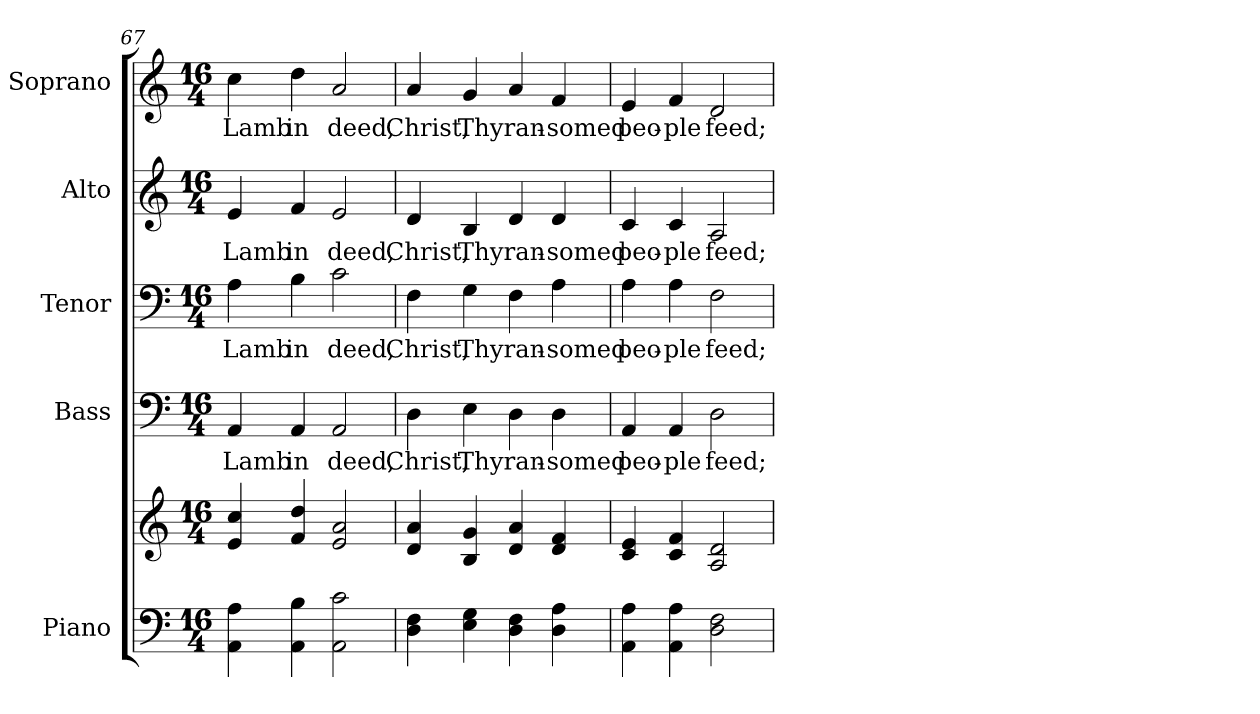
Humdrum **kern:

**kern	**kern	**kern	**text	**kern	**text	**kern	**text	**kern	**text
*part5	*part5	*part4	*part4	*part3	*part3	*part2	*part2	*part1	*part1
*staff6	*staff5	*staff4	*staff4	*staff3	*staff3	*staff2	*staff2	*staff1	*staff1
*I"Piano	*	*I"Bass	*	*I"Tenor	*	*I"Alto	*	*I"Soprano	*
*I'Pno.	*	*I'B.	*	*I'T.	*	*I'A.	*	*I'S.	*
!!LO:PB:g=z
*clefF4	*clefG2	*clefF4	*	*clefF4	*	*clefG2	*	*clefG2	*
*k[]	*k[]	*k[]	*	*k[]	*	*k[]	*	*k[]	*
*C:	*C:	*C:	*	*C:	*	*C:	*	*C:	*
*M16/4	*M16/4	*M16/4	*	*M16/4	*	*M16/4	*	*M16/4	*
=67	=67	=67	=67	=67	=67	=67	=67	=67	=67
!	!	!	!LO:LY:b:color=#000000	!	!	!	!	!	!
!	!	!	!	!	!LO:LY:b:color=#000000	!	!	!	!
!	!	!	!	!	!	!	!LO:LY:b:color=#000000	!	!
!	!	!	!	!	!	!	!	!	!LO:LY:b:color=#000000
4AAi\ 4Ai	4ei/ 4cci	4AAi/	Lamb	4Ai\	Lamb	4ei/	Lamb	4cci\	Lamb
!	!	!	!LO:LY:b:color=#000000	!	!	!	!	!	!
!	!	!	!	!	!LO:LY:b:color=#000000	!	!	!	!
!	!	!	!	!	!	!	!LO:LY:b:color=#000000	!	!
!	!	!	!	!	!	!	!	!	!LO:LY:b:color=#000000
4AAi\ 4Bi	4fi/ 4ddi	4AAi/	in	4Bi\	in	4fi/	in	4ddi\	in
!	!	!	!LO:LY:b:color=#000000	!	!	!	!	!	!
!	!	!	!	!	!LO:LY:b:color=#000000	!	!	!	!
!	!	!	!	!	!	!	!LO:LY:b:color=#000000	!	!
!	!	!	!	!	!	!	!	!	!LO:LY:b:color=#000000
2AAi\ 2ci	2ei/ 2ai	2AAi/	deed,	2ci\	deed,	2ei/	deed,	2ai/	deed,
!!LO:PB:g=z
=68	=68	=68	=68	=68	=68	=68	=68	=68	=68
!	!	!	!LO:LY:b:color=#000000	!	!	!	!	!	!
!	!	!	!	!	!LO:LY:b:color=#000000	!	!	!	!
!	!	!	!	!	!	!	!LO:LY:b:color=#000000	!	!
!	!	!	!	!	!	!	!	!	!LO:LY:b:color=#000000
4Di\ 4Fi	4di/ 4ai	4Di\	Christ,	4Fi\	Christ,	4di/	Christ,	4ai/	Christ,
!	!	!	!LO:LY:b:color=#000000	!	!	!	!	!	!
!	!	!	!	!	!LO:LY:b:color=#000000	!	!	!	!
!	!	!	!	!	!	!	!LO:LY:b:color=#000000	!	!
!	!	!	!	!	!	!	!	!	!LO:LY:b:color=#000000
4Ei\ 4Gi	4Bi/ 4gi	4Ei\	Thy	4Gi\	Thy	4Bi/	Thy	4gi/	Thy
!	!	!	!LO:LY:b:color=#000000	!	!	!	!	!	!
!	!	!	!	!	!LO:LY:b:color=#000000	!	!	!	!
!	!	!	!	!	!	!	!LO:LY:b:color=#000000	!	!
!	!	!	!	!	!	!	!	!	!LO:LY:b:color=#000000
4Di\ 4Fi	4di/ 4ai	4Di\	ran-	4Fi\	ran-	4di/	ran-	4ai/	ran-
!	!	!	!LO:LY:b:color=#000000	!	!	!	!	!	!
!	!	!	!	!	!LO:LY:b:color=#000000	!	!	!	!
!	!	!	!	!	!	!	!LO:LY:b:color=#000000	!	!
!	!	!	!	!	!	!	!	!	!LO:LY:b:color=#000000
4Di\ 4Ai	4di/ 4fi	4Di\	-somed	4Ai\	-somed	4di/	-somed	4fi/	-somed
!!LO:PB:g=z
=69	=69	=69	=69	=69	=69	=69	=69	=69	=69
!	!	!	!LO:LY:b:color=#000000	!	!	!	!	!	!
!	!	!	!	!	!LO:LY:b:color=#000000	!	!	!	!
!	!	!	!	!	!	!	!LO:LY:b:color=#000000	!	!
!	!	!	!	!	!	!	!	!	!LO:LY:b:color=#000000
4AAi\ 4Ai	4ci/ 4ei	4AAi/	peo-	4Ai\	peo-	4ci/	peo-	4ei/	peo-
!	!	!	!LO:LY:b:color=#000000	!	!	!	!	!	!
!	!	!	!	!	!LO:LY:b:color=#000000	!	!	!	!
!	!	!	!	!	!	!	!LO:LY:b:color=#000000	!	!
!	!	!	!	!	!	!	!	!	!LO:LY:b:color=#000000
4AAi\ 4Ai	4ci/ 4fi	4AAi/	-ple	4Ai\	-ple	4ci/	-ple	4fi/	-ple
!	!	!	!LO:LY:b:color=#000000	!	!	!	!	!	!
!	!	!	!	!	!LO:LY:b:color=#000000	!	!	!	!
!	!	!	!	!	!	!	!LO:LY:b:color=#000000	!	!
!	!	!	!	!	!	!	!	!	!LO:LY:b:color=#000000
2Di\ 2Fi	2Ai/ 2di	2Di\	feed;	2Fi\	feed;	2Ai/	feed;	2di/	feed;
=	=	=	=	=	=	=	=	=	=
*-	*-	*-	*-	*-	*-	*-	*-	*-	*-
